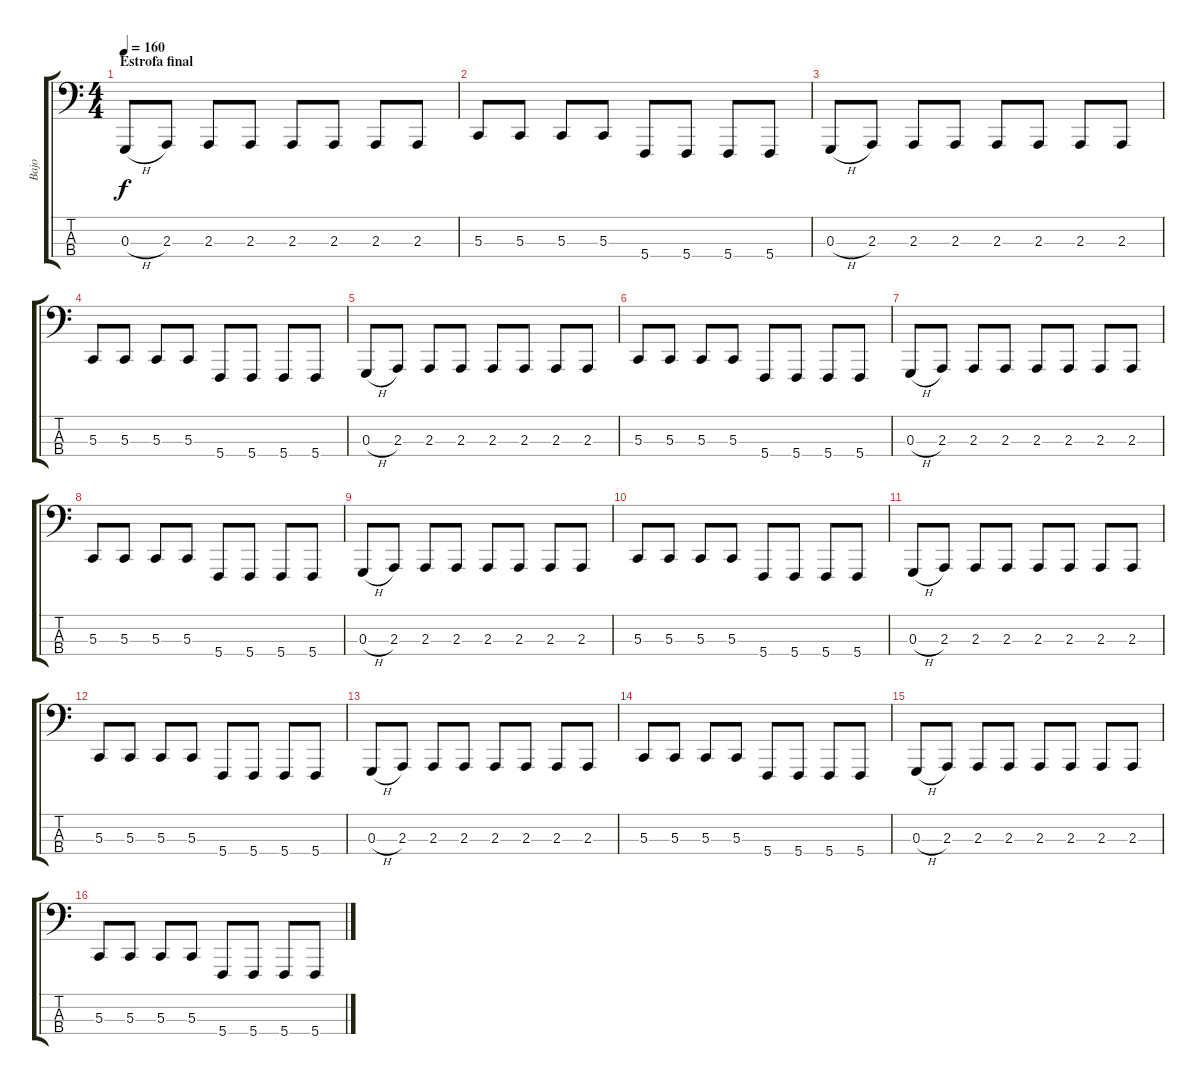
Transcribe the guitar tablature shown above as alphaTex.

\track ("Bajo" "Bajo") {instrument lead8bassandlead}
\staff {score tabs}
\tuning (F2 C2 G1 C1) {hide}
\ts (4 4)
\section ("" "Estrofa final")
\tempo 160
\clef f4
\ks c
0.3{h}.8{dy f} 2.3.8 2.3.8 2.3.8 2.3.8 2.3.8 2.3.8 2.3.8 |
5.3.8 5.3.8 5.3.8 5.3.8 5.4.8 5.4.8 5.4.8 5.4.8 |
0.3{h}.8 2.3.8 2.3.8 2.3.8 2.3.8 2.3.8 2.3.8 2.3.8 |
5.3.8 5.3.8 5.3.8 5.3.8 5.4.8 5.4.8 5.4.8 5.4.8 |
0.3{h}.8 2.3.8 2.3.8 2.3.8 2.3.8 2.3.8 2.3.8 2.3.8 |
5.3.8 5.3.8 5.3.8 5.3.8 5.4.8 5.4.8 5.4.8 5.4.8 |
0.3{h}.8 2.3.8 2.3.8 2.3.8 2.3.8 2.3.8 2.3.8 2.3.8 |
5.3.8 5.3.8 5.3.8 5.3.8 5.4.8 5.4.8 5.4.8 5.4.8 |
0.3{h}.8 2.3.8 2.3.8 2.3.8 2.3.8 2.3.8 2.3.8 2.3.8 |
5.3.8 5.3.8 5.3.8 5.3.8 5.4.8 5.4.8 5.4.8 5.4.8 |
0.3{h}.8 2.3.8 2.3.8 2.3.8 2.3.8 2.3.8 2.3.8 2.3.8 |
5.3.8 5.3.8 5.3.8 5.3.8 5.4.8 5.4.8 5.4.8 5.4.8 |
0.3{h}.8 2.3.8 2.3.8 2.3.8 2.3.8 2.3.8 2.3.8 2.3.8 |
5.3.8 5.3.8 5.3.8 5.3.8 5.4.8 5.4.8 5.4.8 5.4.8 |
0.3{h}.8 2.3.8 2.3.8 2.3.8 2.3.8 2.3.8 2.3.8 2.3.8 |
5.3.8 5.3.8 5.3.8 5.3.8 5.4.8 5.4.8 5.4.8 5.4.8
